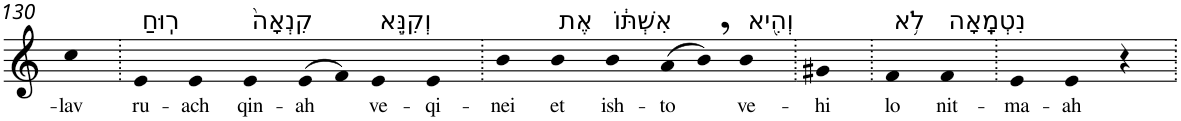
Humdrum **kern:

**kern	**text
*part1	*part1
*staff1	*staff1
*I"Piano	*
*I'Pno	*
!!LO:PB:g=z
*clefG2	*
*k[]	*
=130	=130
!	!LO:LY:b
4cc	-lav
=131.	=131.
!LO:TX:a:t=רֽוּחַ	!
!	!LO:LY:b
4e	ru-
!	!LO:LY:b
4e	-ach
!LO:TX:a:t=קִנְאָה֙	!
!	!LO:LY:b
4e	qin-
!	!LO:LY:b
(>8e	-ah
8f)	.
!LO:TX:a:t=וְקִנֵּ֣א	!
!	!LO:LY:b
4e	ve-
!	!LO:LY:b
4e	-qi-
=132.	=132.
!	!LO:LY:b
4b	-nei
!LO:TX:a:t=אֶת	!
!	!LO:LY:b
4b	et
!LO:TX:a:t=אִשְׁתּ֔וֹ	!
!	!LO:LY:b
4b	ish-
!	!LO:LY:b
(>8a	-to
8b,)	.
!LO:TX:a:t=וְהִ֖יא	!
!	!LO:LY:b
4b	ve-
=133.	=133.
!	!LO:LY:b
4g#X	-hi
=134.	=134.
!LO:TX:a:t=לֹ֥א	!
!	!LO:LY:b
4f	lo
!LO:TX:a:t=נִטְמָֽאָה	!
!	!LO:LY:b
4f	nit-
=135.	=135.
!	!LO:LY:b
4e	-ma-
!	!LO:LY:b
4e	-ah
4r	.
=.	=.
*-	*-
